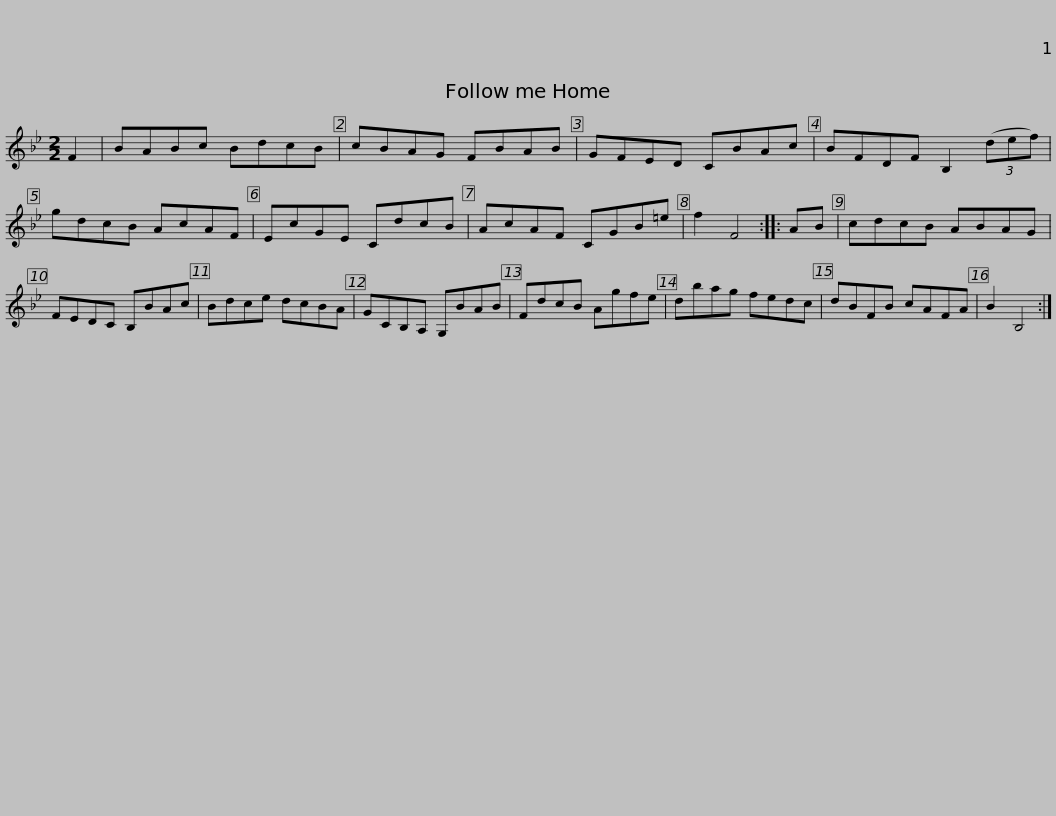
X:1
L:1/8
M:2/2
I:linebreak $
K:Bb
V:1 treble
V:1
 F2 | BABc BdcB | cBAG FBAB | GFED CBAc | BFDF B,2 (3(def) | %5
 gdcB AcAF |$ EcGE CdcB | AcAF CGB=e | f2 F4 :: AB | %10
 cdcB ABAG | FEDC B,BAc |$ Bdce dcBA | GCB,A, G,BAB | FdcB Agfe | %15
 dbag fedc | dBFB cAFA | B2 B,4 :| %18
